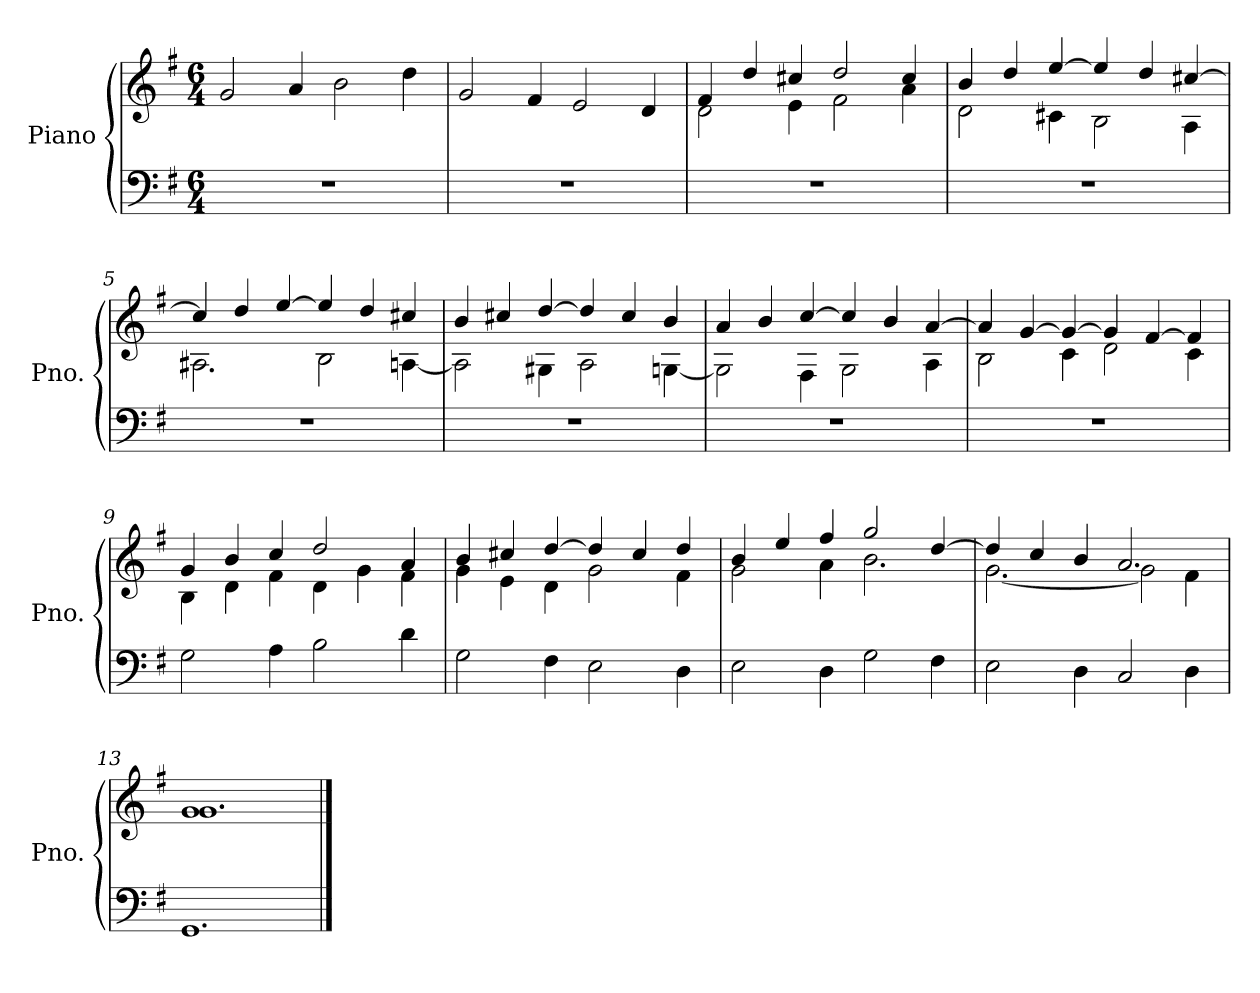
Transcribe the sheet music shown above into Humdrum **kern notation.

**kern	**kern
*part1	*part1
*staff2	*staff1
*I"Piano	*
*I'Pno.	*
*clefF4	*clefG2
*k[f#]	*k[f#]
*M6/4	*M6/4
=1	=1
1.r	2g/
.	4a/
.	2b\
.	4dd\
=2	=2
1.r	2g/
.	4f#/
.	2e/
.	4d/
=3	=3
*	*^
1.r	4f#/	2d\
.	4dd/	.
.	4cc#X/	4e\
.	2dd/	2f#\
.	4cc#/	4a\
=4	=4	=4
1.r	4b/	2d\
.	4dd/	.
.	[4ee/	4c#X\
.	4ee/]	2B\
.	4dd/	.
.	[4cc#X/	4A\
=5	=5	=5
1.r	4cc#/]	2.A#X\
.	4dd/	.
.	[4ee/	.
.	4ee/]	2B\
.	4dd/	.
.	4cc#X/	[4An\
=6	=6	=6
1.r	4b/	2A\]
.	4cc#X/	.
.	[4dd/	4G#X\
.	4dd/]	2A\
.	4cc#/	.
.	4b/	[4Gn\
!!LO:LB:g=z	!!
=7	=7	=7
1.r	4a/	2G\]
.	4b/	.
.	[4cc/	4F#\
.	4cc/]	2G\
.	4b/	.
.	[4a/	4A\
=8	=8	=8
1.r	4a/]	2B\
.	[4g/	.
.	4g/_	4c\
.	4g/]	2d\
.	[4f#/	.
.	4f#/]	4c\
=9	=9	=9
*^	*	*
1.ryy	2G\	4g/	4B\
.	.	4b/	4d\
.	4A\	4cc/	4f#\
.	2B\	2dd/	4d\
.	.	.	4g\
.	4d\	4a/	4f#\
=10	=10	=10	=10
1.ryy	2G\	4b/	4g\
.	.	4cc#X/	4e\
.	4F#\	[4dd/	4d\
.	2E\	4dd/]	2g\
.	.	4cc#/	.
.	4D\	4dd/	4f#\
*v	*v	*	*
=11	=11	=11
2E\	4b/	2g\
.	4ee/	.
4D\	4ff#/	4a\
2G\	2gg/	2.b\
4F#\	[4dd/	.
=12	=12	=12
2E\	4dd/]	[2.g\
.	4cc/	.
4D\	4b/	.
2C/	2.a/	2g\]
4D\	.	4f#\
!!LO:LB:g=z	!!
=13	=13	=13
1.GG	1.g	1.g
*	*v	*v
==	==
*-	*-
